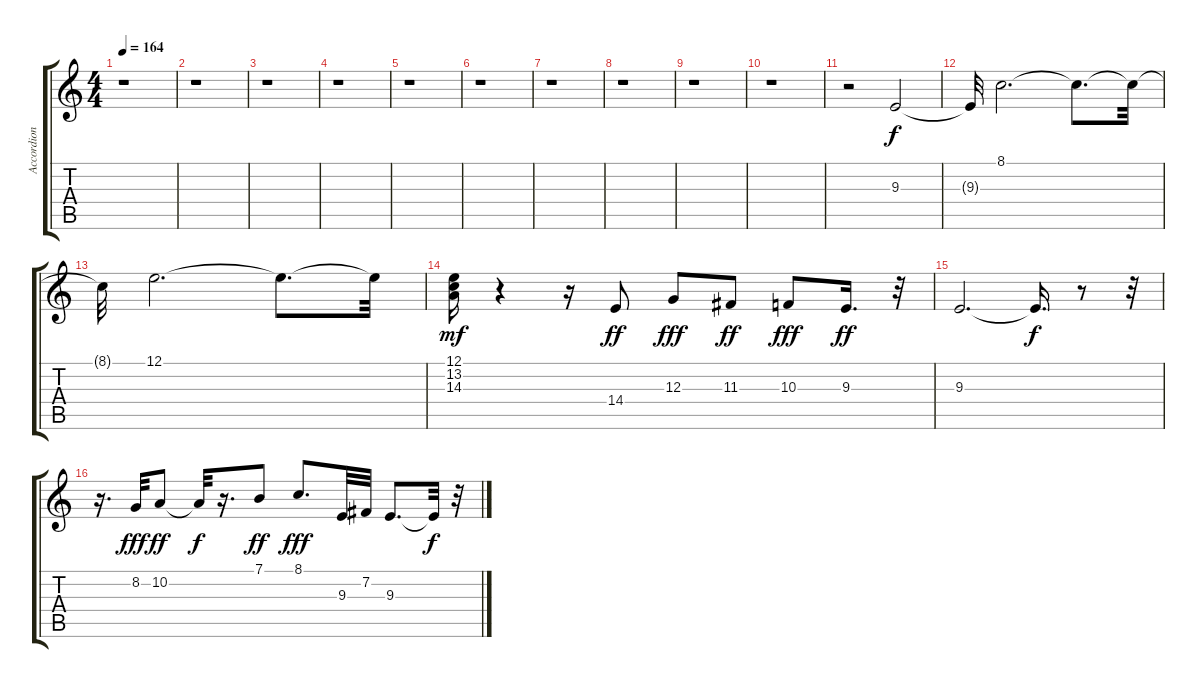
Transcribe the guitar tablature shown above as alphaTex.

\track ("Accordion" "Accordion") {instrument accordion}
\staff {score tabs}
\tuning (E4 B3 G3 D3 A2 E2) {hide}
\ts (4 4)
\tempo 164
\clef g2
\ks c
r.1{dy f} |
r.1 |
r.1 |
r.1 |
r.1 |
r.1 |
r.1 |
r.1 |
r.1 |
r.1 |
r.2 9.3.2 |
9.3{t}.32 8.1.2{d} 8.1{t}.8{d} 8.1{t}.32 |
8.1{t}.32 12.1.2{d} 12.1{t}.8{d} 12.1{t}.32 |
(12.1 13.2 14.3).16{dy mf} r.4 r.16 14.4.8{dy ff volume 15} 12.3.8{dy fff} 11.3.8{dy ff} 10.3.8{dy fff} 9.3.16{d dy ff} r.32 |
9.3.2{d} 9.3{t}.16{d dy f} r.8 r.32 |
r.16{d} 8.2.32{dy fff} 10.2.8{dy ff} 10.2{t}.32{dy f} r.16{d} 7.1.8{dy ff} 8.1.8{d dy fff} 9.3.32 7.2.32 9.3.8{d} 9.3{t}.32{dy f} r.32
